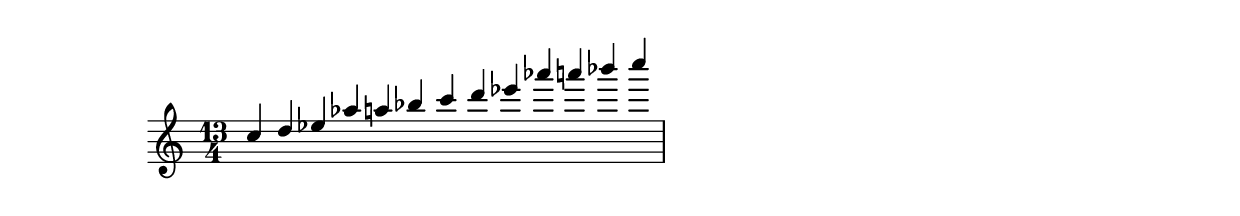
\version "2.18.2" \score { \new Staff << \new Voice { \set midiInstrument = #"piano" \voiceOne
 \key c \major \time 13/4
\override Voice.TextScript.font-size = #-4
 { c'' d'' ees'' aes'' a'' bes'' c''' d''' ees''' aes''' a''' bes''' c''''  } 
 } >> \layout { } \midi { \context { \Staff \remove "Staff_performer" }
\context { \Voice \consists "Staff_performer" } \tempo 2 = 60 } }
\paper{oddHeaderMarkup = ##f oddFooterMarkup = ##f}
